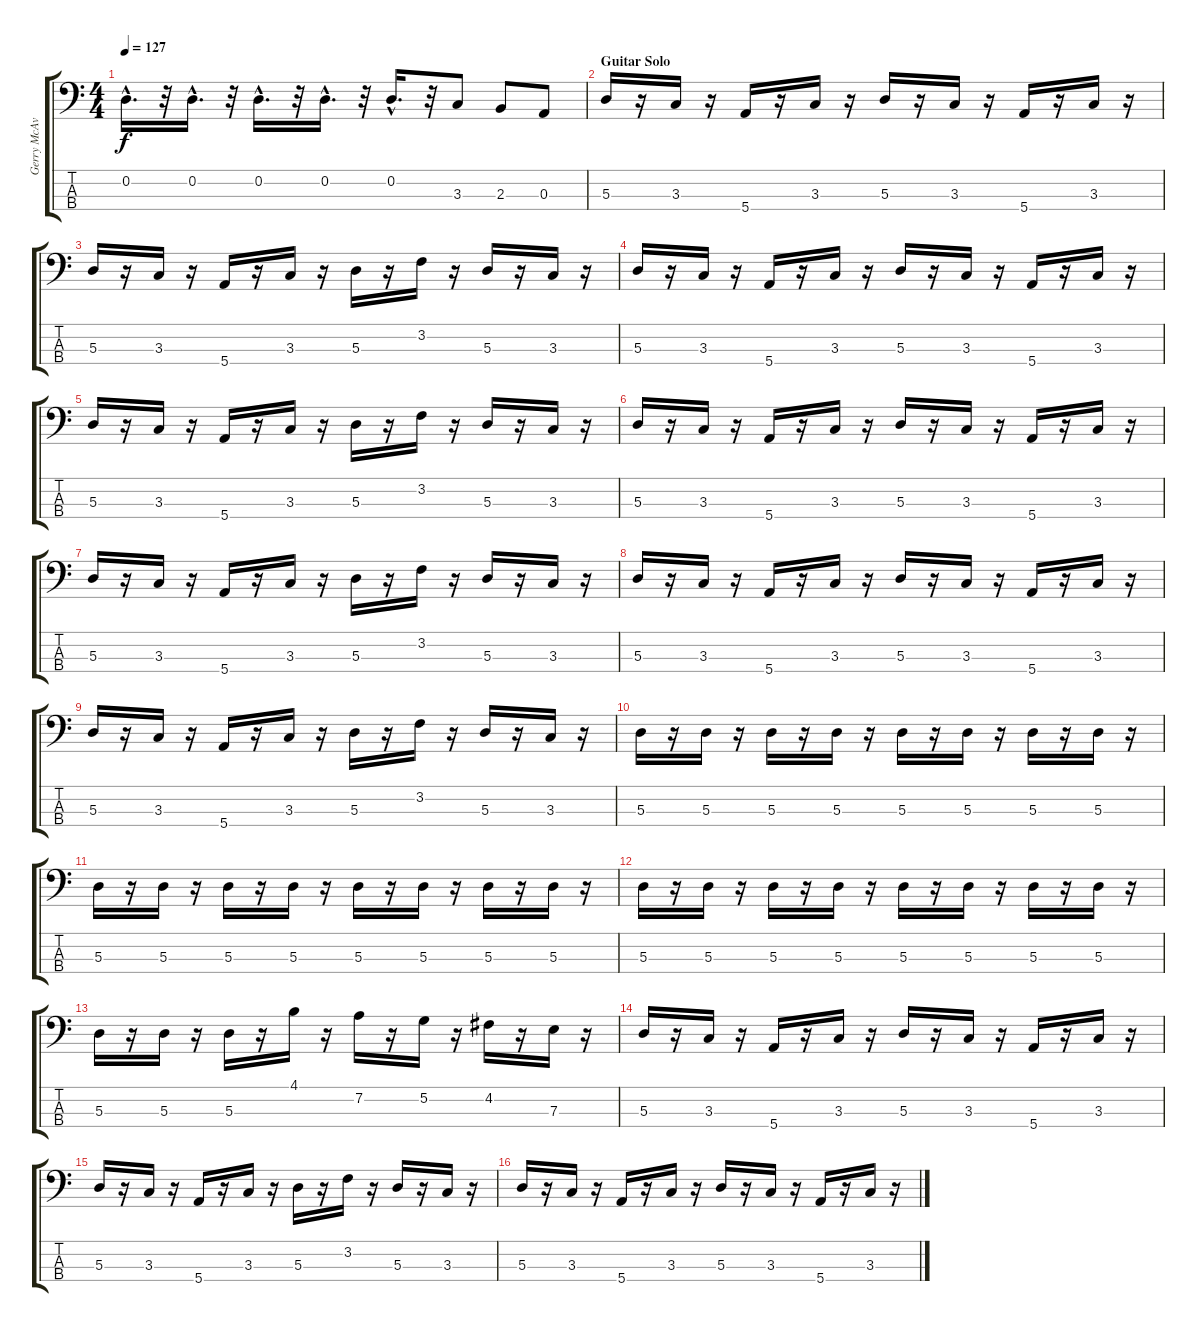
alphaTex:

\track ("Gerry McAvoy" "Gerry McAv") {instrument electricbassfinger}
\staff {score tabs}
\tuning (G2 D2 A1 E1) {hide}
\ts (4 4)
\tempo 127
\clef f4
\ks c
0.2{hac}.16{d dy f} r.32 0.2{hac}.16{d} r.32 0.2{hac}.16{d} r.32 0.2{hac}.16{d} r.32 0.2{hac}.16{d} r.32 3.3.8 2.3.8 0.3.8 |
\section ("" "Guitar Solo")
5.3.16 r.16 3.3.16 r.16 5.4.16 r.16 3.3.16 r.16 5.3.16 r.16 3.3.16 r.16 5.4.16 r.16 3.3.16 r.16 |
5.3.16 r.16 3.3.16 r.16 5.4.16 r.16 3.3.16 r.16 5.3.16 r.16 3.2.16 r.16 5.3.16 r.16 3.3.16 r.16 |
5.3.16 r.16 3.3.16 r.16 5.4.16 r.16 3.3.16 r.16 5.3.16 r.16 3.3.16 r.16 5.4.16 r.16 3.3.16 r.16 |
5.3.16 r.16 3.3.16 r.16 5.4.16 r.16 3.3.16 r.16 5.3.16 r.16 3.2.16 r.16 5.3.16 r.16 3.3.16 r.16 |
5.3.16 r.16 3.3.16 r.16 5.4.16 r.16 3.3.16 r.16 5.3.16 r.16 3.3.16 r.16 5.4.16 r.16 3.3.16 r.16 |
5.3.16 r.16 3.3.16 r.16 5.4.16 r.16 3.3.16 r.16 5.3.16 r.16 3.2.16 r.16 5.3.16 r.16 3.3.16 r.16 |
5.3.16 r.16 3.3.16 r.16 5.4.16 r.16 3.3.16 r.16 5.3.16 r.16 3.3.16 r.16 5.4.16 r.16 3.3.16 r.16 |
5.3.16 r.16 3.3.16 r.16 5.4.16 r.16 3.3.16 r.16 5.3.16 r.16 3.2.16 r.16 5.3.16 r.16 3.3.16 r.16 |
5.3.16 r.16 5.3.16 r.16 5.3.16 r.16 5.3.16 r.16 5.3.16 r.16 5.3.16 r.16 5.3.16 r.16 5.3.16 r.16 |
5.3.16 r.16 5.3.16 r.16 5.3.16 r.16 5.3.16 r.16 5.3.16 r.16 5.3.16 r.16 5.3.16 r.16 5.3.16 r.16 |
5.3.16 r.16 5.3.16 r.16 5.3.16 r.16 5.3.16 r.16 5.3.16 r.16 5.3.16 r.16 5.3.16 r.16 5.3.16 r.16 |
5.3.16 r.16 5.3.16 r.16 5.3.16 r.16 4.1.16 r.16 7.2.16 r.16 5.2.16 r.16 4.2.16 r.16 7.3.16 r.16 |
5.3.16 r.16 3.3.16 r.16 5.4.16 r.16 3.3.16 r.16 5.3.16 r.16 3.3.16 r.16 5.4.16 r.16 3.3.16 r.16 |
5.3.16 r.16 3.3.16 r.16 5.4.16 r.16 3.3.16 r.16 5.3.16 r.16 3.2.16 r.16 5.3.16 r.16 3.3.16 r.16 |
5.3.16 r.16 3.3.16 r.16 5.4.16 r.16 3.3.16 r.16 5.3.16 r.16 3.3.16 r.16 5.4.16 r.16 3.3.16 r.16
